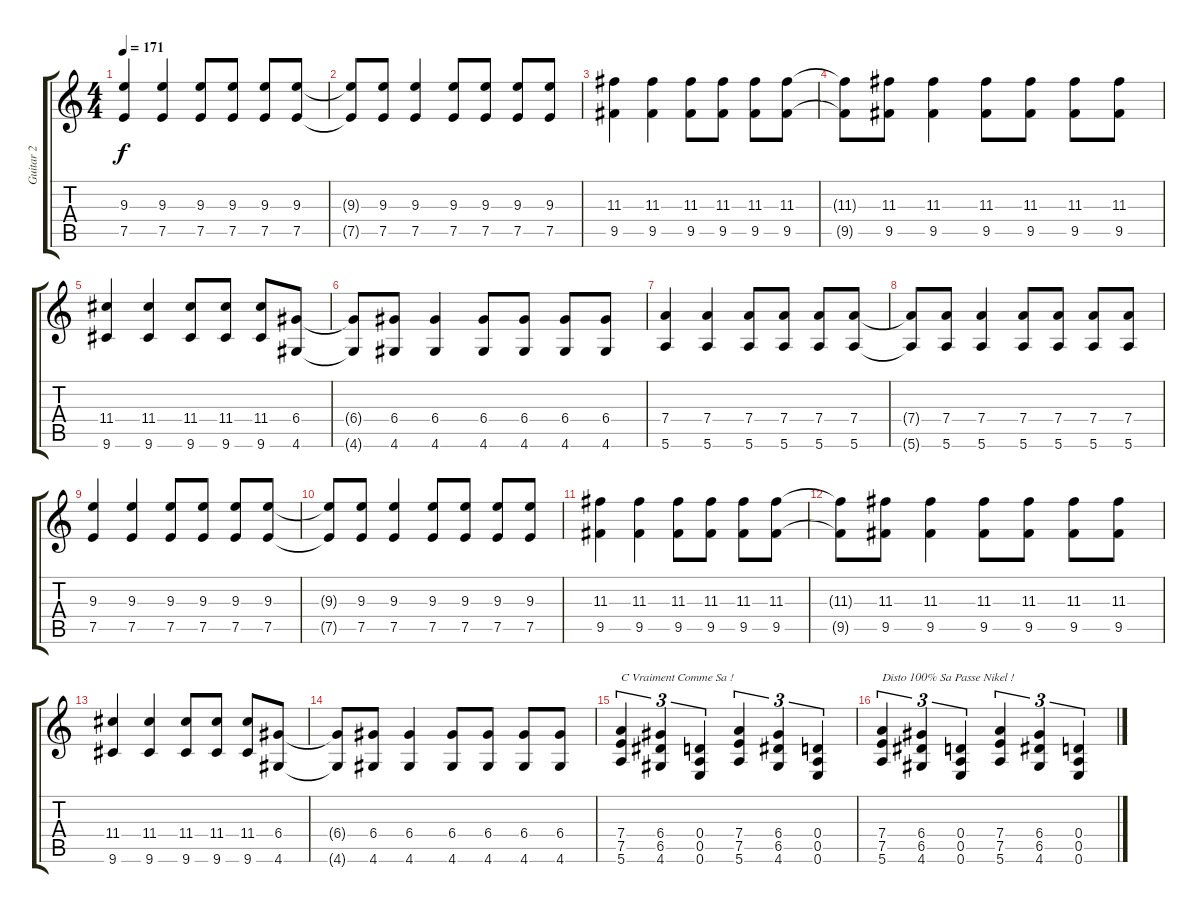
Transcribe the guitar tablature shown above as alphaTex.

\track ("Guitar 2" "Guitar 2") {instrument overdrivenguitar}
\staff {score tabs}
\tuning (E4 B3 G3 D3 A2 E2) {hide}
\ts (4 4)
\tempo 171
\clef g2
\ks c
(9.3 7.5).4{dy f} (9.3 7.5).4 (9.3 7.5).8 (9.3 7.5).8 (9.3 7.5).8 (9.3 7.5).8 |
(9.3{t} 7.5{t}).8 (9.3 7.5).8 (9.3 7.5).4 (9.3 7.5).8 (9.3 7.5).8 (9.3 7.5).8 (9.3 7.5).8 |
(11.3 9.5).4 (11.3 9.5).4 (11.3 9.5).8 (11.3 9.5).8 (11.3 9.5).8 (11.3 9.5).8 |
(11.3{t} 9.5{t}).8 (11.3 9.5).8 (11.3 9.5).4 (11.3 9.5).8 (11.3 9.5).8 (11.3 9.5).8 (11.3 9.5).8 |
(11.4 9.6).4 (11.4 9.6).4 (11.4 9.6).8 (11.4 9.6).8 (11.4 9.6).8 (6.4 4.6).8 |
(6.4{t} 4.6{t}).8 (6.4 4.6).8 (6.4 4.6).4 (6.4 4.6).8 (6.4 4.6).8 (6.4 4.6).8 (6.4 4.6).8 |
(7.4 5.6).4 (7.4 5.6).4 (7.4 5.6).8 (7.4 5.6).8 (7.4 5.6).8 (7.4 5.6).8 |
(7.4{t} 5.6{t}).8 (7.4 5.6).8 (7.4 5.6).4 (7.4 5.6).8 (7.4 5.6).8 (7.4 5.6).8 (7.4 5.6).8 |
(9.3 7.5).4 (9.3 7.5).4 (9.3 7.5).8 (9.3 7.5).8 (9.3 7.5).8 (9.3 7.5).8 |
(9.3{t} 7.5{t}).8 (9.3 7.5).8 (9.3 7.5).4 (9.3 7.5).8 (9.3 7.5).8 (9.3 7.5).8 (9.3 7.5).8 |
(11.3 9.5).4 (11.3 9.5).4 (11.3 9.5).8 (11.3 9.5).8 (11.3 9.5).8 (11.3 9.5).8 |
(11.3{t} 9.5{t}).8 (11.3 9.5).8 (11.3 9.5).4 (11.3 9.5).8 (11.3 9.5).8 (11.3 9.5).8 (11.3 9.5).8 |
(11.4 9.6).4 (11.4 9.6).4 (11.4 9.6).8 (11.4 9.6).8 (11.4 9.6).8 (6.4 4.6).8 |
(6.4{t} 4.6{t}).8 (6.4 4.6).8 (6.4 4.6).4 (6.4 4.6).8 (6.4 4.6).8 (6.4 4.6).8 (6.4 4.6).8 |
(7.4 7.5 5.6).4{tu (3 2) txt "C Vraiment Comme Sa !"} (6.4 6.5 4.6).4{tu (3 2)} (0.4 0.5 0.6).4{tu (3 2)} (7.4 7.5 5.6).4{tu (3 2)} (6.4 6.5 4.6).4{tu (3 2)} (0.4 0.5 0.6).4{tu (3 2)} |
(7.4 7.5 5.6).4{tu (3 2) txt "Disto 100% Sa Passe Nikel !"} (6.4 6.5 4.6).4{tu (3 2)} (0.4 0.5 0.6).4{tu (3 2)} (7.4 7.5 5.6).4{tu (3 2)} (6.4 6.5 4.6).4{tu (3 2)} (0.4 0.5 0.6).4{tu (3 2)}
